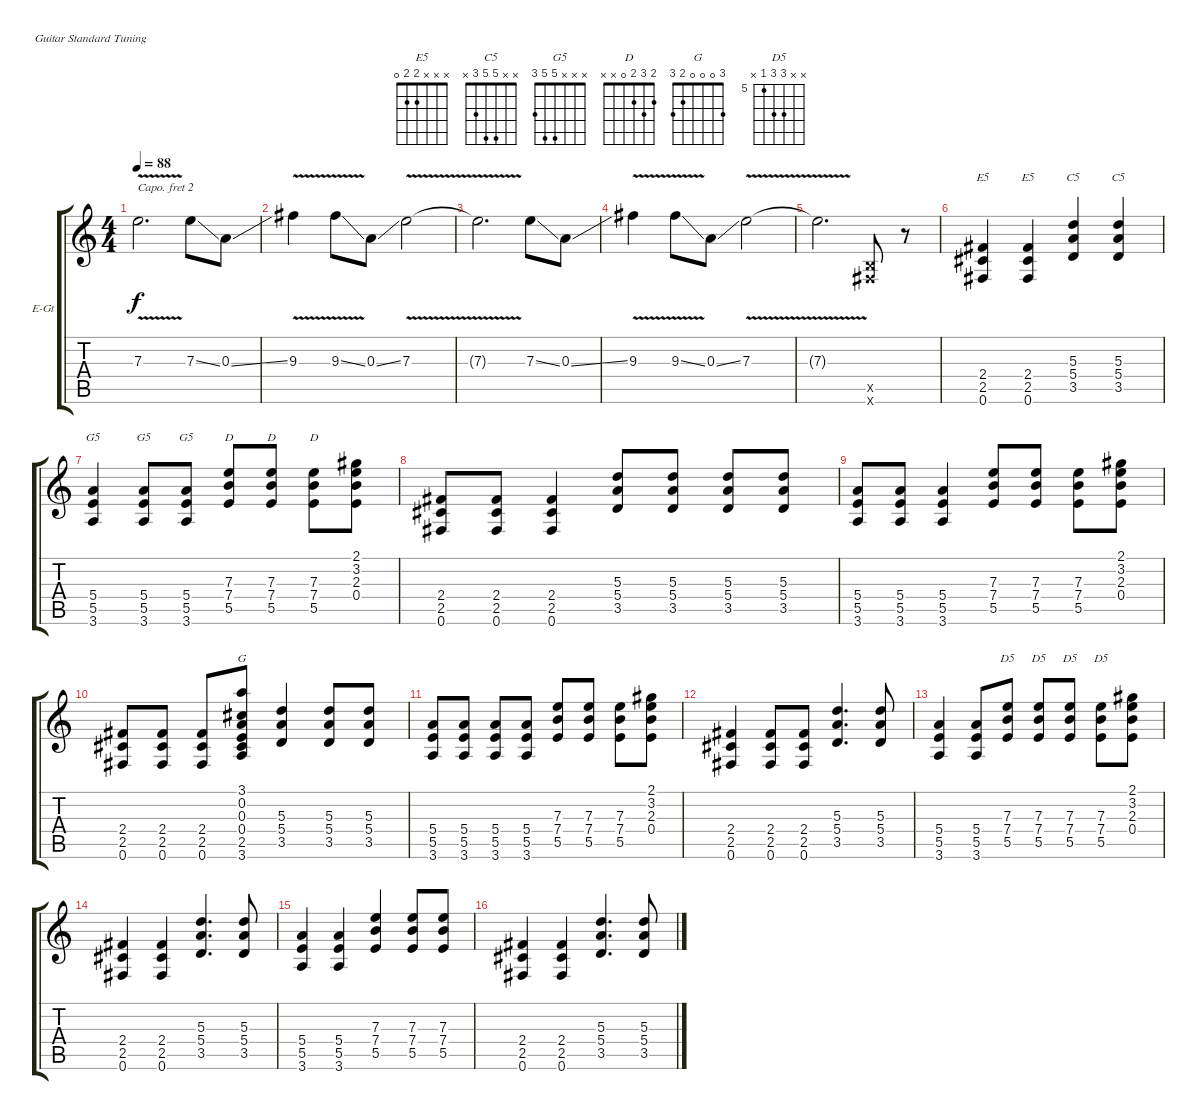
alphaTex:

\bracketExtendMode groupsimilarinstruments
\firstSystemTrackNameOrientation horizontal
\otherSystemsTrackNameOrientation horizontal
\track ("Guitar 4 (disto)" "E-Gt") {instrument distortionguitar}
\staff {score tabs}
\capo 2
\tuning (E4 B3 G3 D3 A2 E2)
\chord ("E5" x x x 2 2 0)
\chord ("C5" x x 5 5 3 x)
\chord ("G5" x x x 5 5 3)
\chord ("D" 2 3 2 0 x x)
\chord ("G" 3 0 0 0 2 3)
\chord ("D5" x x 7 7 5 x) {firstfret 5}
\ts (4 4)
\tempo 88
\clef g2
\ks c
7.3{v t}.2{d dy f} 7.3{ss}.8 0.3{ss}.8 |
9.3{v}.4 9.3{v ss}.8 0.3{ss}.8 7.3{v}.2 |
7.3{v t}.2{d} 7.3{ss}.8 0.3{ss}.8 |
9.3{v}.4 9.3{v ss}.8 0.3{ss}.8 7.3{v}.2 |
7.3{v t}.2{d} (0.5{x} 0.6{x}).8 r.8 |
(2.4 2.5 0.6).4{ch "E5"} (2.4 2.5 0.6).4{ch "E5"} (5.3 5.4 3.5).4{ch "C5"} (5.3 5.4 3.5).4{ch "C5"} |
(5.4 5.5 3.6).4{ch "G5"} (5.4 5.5 3.6).8{ch "G5"} (5.4 5.5 3.6).8{ch "G5"} (7.3 7.4 5.5).8{ch "D"} (7.3 7.4 5.5).8{ch "D"} (7.3 7.4 5.5).8{ch "D"} (2.1 3.2 2.3 0.4).8 |
(2.4 2.5 0.6).8 (2.4 2.5 0.6).8 (2.4 2.5 0.6).4 (5.3 5.4 3.5).8 (5.3 5.4 3.5).8 (5.3 5.4 3.5).8 (5.3 5.4 3.5).8 |
(5.4 5.5 3.6).8 (5.4 5.5 3.6).8 (5.4 5.5 3.6).4 (7.3 7.4 5.5).8 (7.3 7.4 5.5).8 (7.3 7.4 5.5).8 (2.1 3.2 2.3 0.4).8 |
(2.4 2.5 0.6).8 (2.4 2.5 0.6).8 (2.4 2.5 0.6).8 (3.1 0.2 0.3 0.4 2.5 3.6).8{ch "G"} (5.3 5.4 3.5).4 (5.3 5.4 3.5).8 (5.3 5.4 3.5).8 |
(5.4 5.5 3.6).8 (5.4 5.5 3.6).8 (5.4 5.5 3.6).8 (5.4 5.5 3.6).8 (7.3 7.4 5.5).8 (7.3 7.4 5.5).8 (7.3 7.4 5.5).8 (2.1 3.2 2.3 0.4).8 |
(2.4 2.5 0.6).4 (2.4 2.5 0.6).8 (2.4 2.5 0.6).8 (5.3 5.4 3.5).4{d} (5.3 5.4 3.5).8 |
(5.4 5.5 3.6).4 (5.4 5.5 3.6).8 (7.3 7.4 5.5).8{ch "D5"} (7.3 7.4 5.5).8{ch "D5"} (7.3 7.4 5.5).8{ch "D5"} (7.3 7.4 5.5).8{ch "D5"} (2.1 3.2 2.3 0.4).8 |
(2.4 2.5 0.6).4 (2.4 2.5 0.6).4 (5.3 5.4 3.5).4{d} (5.3 5.4 3.5).8 |
(5.4 5.5 3.6).4 (5.4 5.5 3.6).4 (7.3 7.4 5.5).4 (7.3 7.4 5.5).8 (7.3 7.4 5.5).8 |
(2.4 2.5 0.6).4 (2.4 2.5 0.6).4 (5.3 5.4 3.5).4{d} (5.3 5.4 3.5).8
